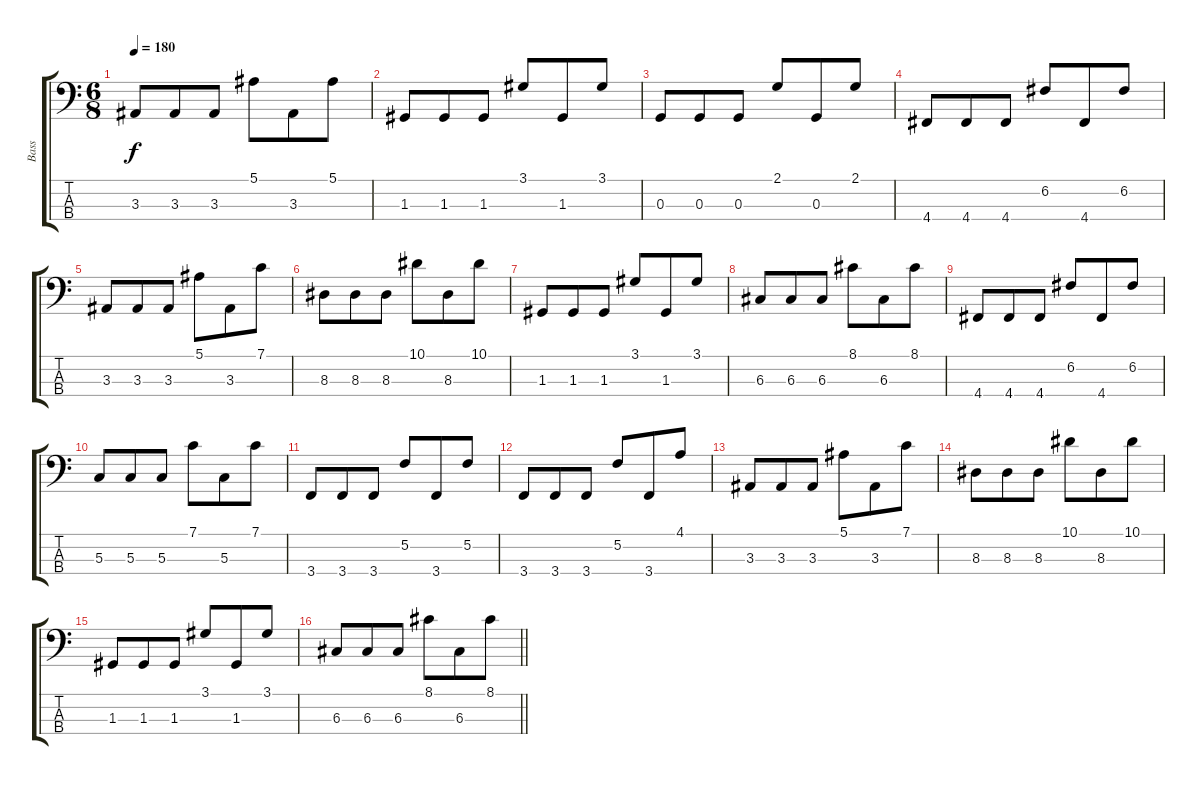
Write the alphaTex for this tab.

\track ("Bass" "Bass") {instrument electricbasspick}
\staff {score tabs}
\tuning (F2 C2 G1 D1) {hide}
\ts (6 8)
\tempo 180
\clef f4
\ks c
3.3.8{dy f} 3.3.8 3.3.8 5.1.8 3.3.8 5.1.8 |
1.3.8 1.3.8 1.3.8 3.1.8 1.3.8 3.1.8 |
0.3.8 0.3.8 0.3.8 2.1.8 0.3.8 2.1.8 |
4.4.8 4.4.8 4.4.8 6.2.8 4.4.8 6.2.8 |
3.3.8 3.3.8 3.3.8 5.1.8 3.3.8 7.1.8 |
8.3.8 8.3.8 8.3.8 10.1.8 8.3.8 10.1.8 |
1.3.8 1.3.8 1.3.8 3.1.8 1.3.8 3.1.8 |
6.3.8 6.3.8 6.3.8 8.1.8 6.3.8 8.1.8 |
4.4.8 4.4.8 4.4.8 6.2.8 4.4.8 6.2.8 |
5.3.8 5.3.8 5.3.8 7.1.8 5.3.8 7.1.8 |
3.4.8 3.4.8 3.4.8 5.2.8 3.4.8 5.2.8 |
3.4.8 3.4.8 3.4.8 5.2.8 3.4.8 4.1.8 |
3.3.8 3.3.8 3.3.8 5.1.8 3.3.8 7.1.8 |
8.3.8 8.3.8 8.3.8 10.1.8 8.3.8 10.1.8 |
1.3.8 1.3.8 1.3.8 3.1.8 1.3.8 3.1.8 |
\barLineRight lightlight
6.3.8 6.3.8 6.3.8 8.1.8 6.3.8 8.1.8
